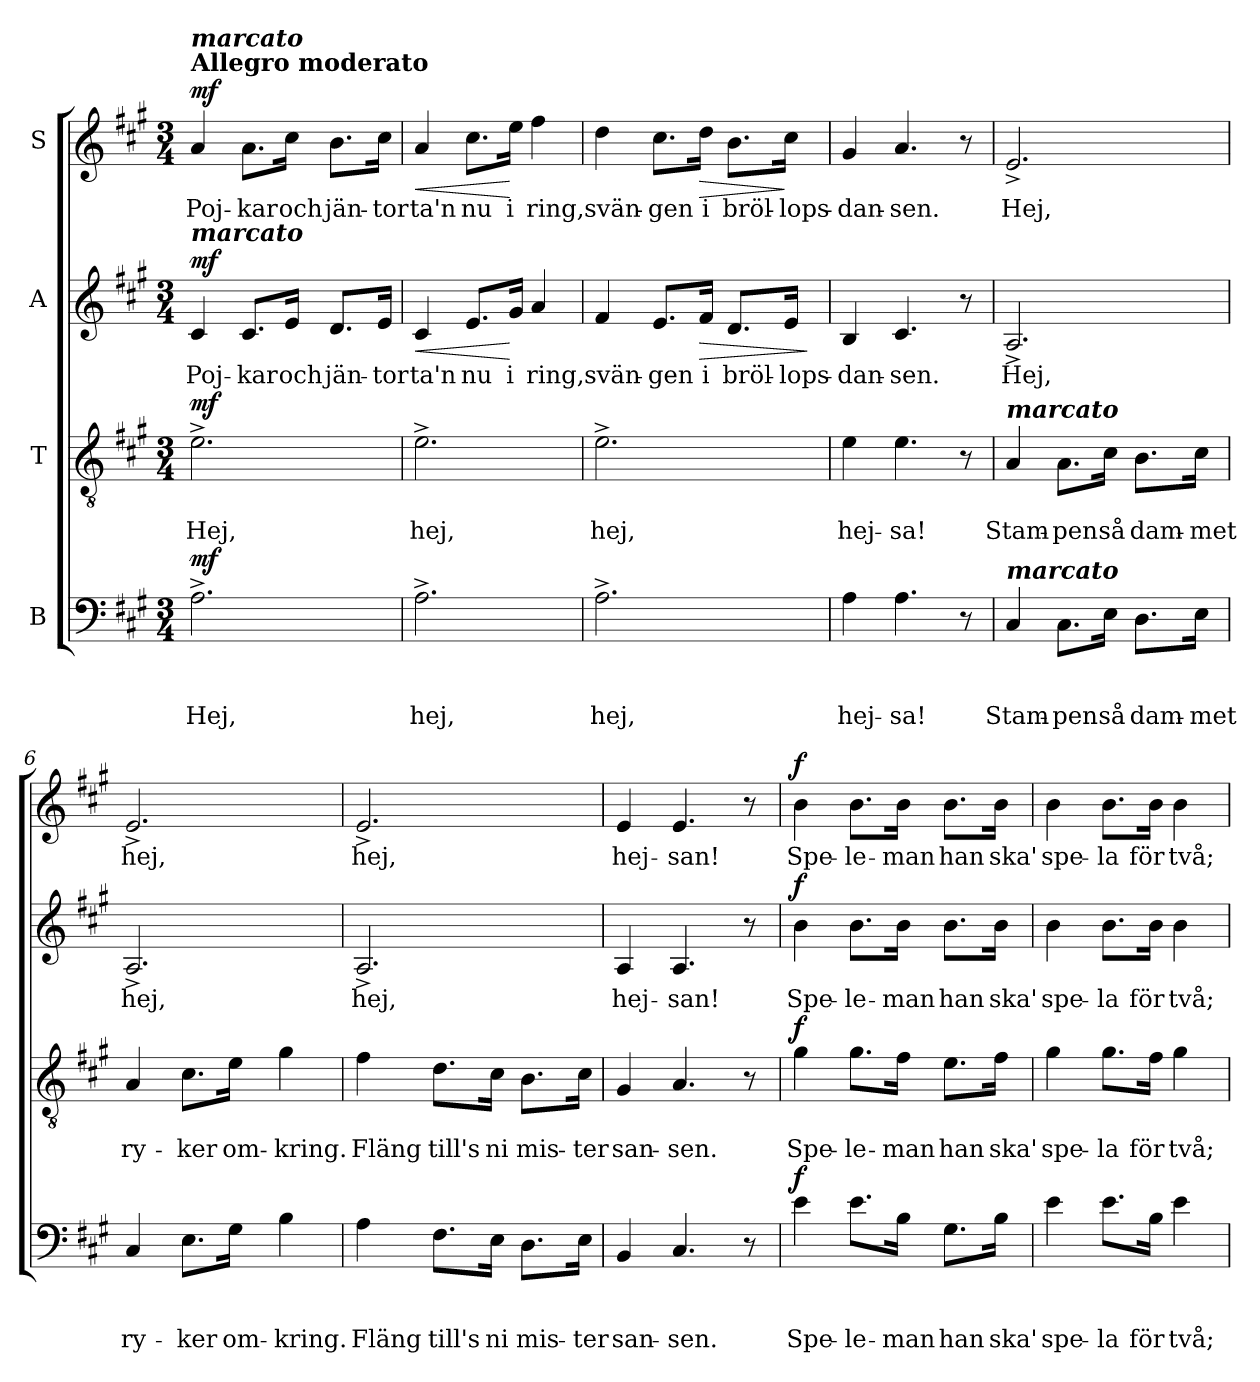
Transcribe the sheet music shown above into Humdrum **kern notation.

**kern	**text	**text	**text	**dynam	**kern	**text	**text	**dynam	**kern	**text	**dynam	**kern	**text	**dynam
*part4	*part4	*part4	*part4	*part4	*part3	*part3	*part3	*part3	*part2	*part2	*part2	*part1	*part1	*part1
*staff4	*staff4	*staff4	*staff4	*staff4	*staff3	*staff3	*staff3	*staff3	*staff2	*staff2	*staff2	*staff1	*staff1	*staff1
*I"B	*	*	*	*	*I"T	*	*	*	*I"A	*	*	*I"S	*	*
*clefF4	*	*	*	*	*clefGv2	*	*	*	*clefG2	*	*	*clefG2	*	*
*k[f#c#g#]	*	*	*	*	*k[f#c#g#]	*	*	*	*k[f#c#g#]	*	*	*k[f#c#g#]	*	*
*A:	*	*	*	*	*A:	*	*	*	*A:	*	*	*A:	*	*
*M3/4	*	*	*	*	*M3/4	*	*	*	*M3/4	*	*	*M3/4	*	*
*MM144	*	*	*	*	*MM144	*	*	*	*MM144	*	*	*MM144	*	*
=1	=1	=1	=1	=1	=1	=1	=1	=1	=1	=1	=1	=1	=1	=1
!	!	!	!	!	!	!	!	!	!	!	!	!LO:TX:a:B:t=Allegro moderato	!	!
!	!	!	!	!	!	!	!	!	!	!	!	!LO:TX:a:Bi:t=marcato	!	!
!	!	!	!	!	!	!	!	!	!LO:TX:a:Bi:t=marcato	!	!	!	!	!
!	!	!	!LO:LY:b	!LO:DY:a	!	!	!LO:LY:b	!LO:DY:a	!	!LO:LY:b	!LO:DY:a	!	!LO:LY:b	!LO:DY:a
2.A^>\	.	.	Hej,	mf	2.e^>\	.	Hej,	mf	4c#/	Poj-	mf	4a/	Poj-	mf
!	!	!	!	!	!	!	!	!	!	!LO:LY:b	!	!	!LO:LY:b	!
.	.	.	.	.	.	.	.	.	8.c#/L	-kar	.	8.a\L	-kar	.
!	!	!	!	!	!	!	!	!	!	!LO:LY:b	!	!	!LO:LY:b	!
.	.	.	.	.	.	.	.	.	16e/Jk	och	.	16cc#\Jk	och	.
!	!	!	!	!	!	!	!	!	!	!LO:LY:b	!	!	!LO:LY:b	!
.	.	.	.	.	.	.	.	.	8.d/L	jän-	.	8.b\L	jän-	.
!	!	!	!	!	!	!	!	!	!	!LO:LY:b	!	!	!LO:LY:b	!
.	.	.	.	.	.	.	.	.	16e/Jk	-tor	.	16cc#\Jk	-tor	.
=2	=2	=2	=2	=2	=2	=2	=2	=2	=2	=2	=2	=2	=2	=2
!	!	!	!LO:LY:b	!	!	!	!LO:LY:b	!	!	!LO:LY:b	!LO:HP:b	!	!LO:LY:b	!LO:HP:b
2.A^>\	.	.	hej,	.	2.e^>\	.	hej,	.	4c#/	ta'n	<	4a/	ta'n	<
!	!	!	!	!	!	!	!	!	!	!LO:LY:b	!	!	!LO:LY:b	!
.	.	.	.	.	.	.	.	.	8.e/L	nu	.	8.cc#\L	nu	.
!	!	!	!	!	!	!	!	!	!	!LO:LY:b	!	!	!LO:LY:b	!
.	.	.	.	.	.	.	.	.	16g#/Jk	i	[	16ee\Jk	i	[
!	!	!	!	!	!	!	!	!	!	!LO:LY:b	!	!	!LO:LY:b	!
.	.	.	.	.	.	.	.	.	4a/	ring,	.	4ff#\	ring,	.
=3	=3	=3	=3	=3	=3	=3	=3	=3	=3	=3	=3	=3	=3	=3
!	!	!	!LO:LY:b	!	!	!	!LO:LY:b	!	!	!LO:LY:b	!	!	!LO:LY:b	!
2.A^>\	.	.	hej,	.	2.e^>\	.	hej,	.	4f#/	svän-	.	4dd\	svän-	.
!	!	!	!	!	!	!	!	!	!	!LO:LY:b	!	!	!LO:LY:b	!
.	.	.	.	.	.	.	.	.	8.e/L	-gen	.	8.cc#\L	-gen	.
!	!	!	!	!	!	!	!	!	!	!LO:LY:b	!LO:HP:b	!	!LO:LY:b	!LO:HP:b
.	.	.	.	.	.	.	.	.	16f#/Jk	i	>	16dd\Jk	i	>
!	!	!	!	!	!	!	!	!	!	!LO:LY:b	!	!	!LO:LY:b	!
.	.	.	.	.	.	.	.	.	8.d/L	bröl-	.	8.b\L	bröl-	.
!	!	!	!	!	!	!	!	!	!	!LO:LY:b	!	!	!LO:LY:b	!
.	.	.	.	.	.	.	.	.	16e/Jk	-lops-	.	16cc#\Jk	-lops-	]
.	.	.	.	.	.	.	.	.	.	.	]	.	.	.
=4	=4	=4	=4	=4	=4	=4	=4	=4	=4	=4	=4	=4	=4	=4
!	!	!	!LO:LY:b	!	!	!	!LO:LY:b	!	!	!LO:LY:b	!	!	!LO:LY:b	!
4A\	.	.	hej-	.	4e\	.	hej-	.	4B/	-dan-	.	4g#/	-dan-	.
!	!	!	!LO:LY:b	!	!	!	!LO:LY:b	!	!	!LO:LY:b	!	!	!LO:LY:b	!
4.A\	.	.	-sa!	.	4.e\	.	-sa!	.	4.c#/	-sen.	.	4.a/	-sen.	.
8r	.	.	.	.	8r	.	.	.	8r	.	.	8r	.	.
=5	=5	=5	=5	=5	=5	=5	=5	=5	=5	=5	=5	=5	=5	=5
!	!	!	!	!	!LO:TX:a:Bi:t=marcato	!	!	!	!	!	!	!	!	!
!LO:TX:a:Bi:t=marcato	!	!	!	!	!	!	!	!	!	!	!	!	!	!
!	!	!	!LO:LY:b	!	!	!	!LO:LY:b	!	!	!LO:LY:b	!	!	!LO:LY:b	!
4C#/	.	.	Stam-	.	4A/	.	Stam-	.	2.A^>/	Hej,	.	2.e^>/	Hej,	.
!	!	!	!LO:LY:b	!	!	!	!LO:LY:b	!	!	!	!	!	!	!
8.C#\L	.	.	-pen	.	8.A\L	.	-pen	.	.	.	.	.	.	.
!	!	!	!LO:LY:b	!	!	!	!LO:LY:b	!	!	!	!	!	!	!
16E\Jk	.	.	så	.	16c#\Jk	.	så	.	.	.	.	.	.	.
!	!	!	!LO:LY:b	!	!	!	!LO:LY:b	!	!	!	!	!	!	!
8.D\L	.	.	dam-	.	8.B\L	.	dam-	.	.	.	.	.	.	.
!	!	!	!LO:LY:b	!	!	!	!LO:LY:b	!	!	!	!	!	!	!
16E\Jk	.	.	-met	.	16c#\Jk	.	-met	.	.	.	.	.	.	.
!!LO:LB:g=z
=6	=6	=6	=6	=6	=6	=6	=6	=6	=6	=6	=6	=6	=6	=6
!	!	!	!LO:LY:b	!	!	!	!LO:LY:b	!	!	!LO:LY:b	!	!	!LO:LY:b	!
4C#/	.	.	ry-	.	4A/	.	ry-	.	2.A^>/	hej,	.	2.e^>/	hej,	.
!	!	!	!LO:LY:b	!	!	!	!LO:LY:b	!	!	!	!	!	!	!
8.E\L	.	.	-ker	.	8.c#\L	.	-ker	.	.	.	.	.	.	.
!	!	!	!LO:LY:b	!	!	!	!LO:LY:b	!	!	!	!	!	!	!
16G#\Jk	.	.	om-	.	16e\Jk	.	om-	.	.	.	.	.	.	.
!	!	!	!LO:LY:b	!	!	!	!LO:LY:b	!	!	!	!	!	!	!
4B\	.	.	-kring.	.	4g#\	.	-kring.	.	.	.	.	.	.	.
=7	=7	=7	=7	=7	=7	=7	=7	=7	=7	=7	=7	=7	=7	=7
!	!	!	!LO:LY:b	!	!	!	!LO:LY:b	!	!	!LO:LY:b	!	!	!LO:LY:b	!
4A\	.	.	Fläng	.	4f#\	.	Fläng	.	2.A^>/	hej,	.	2.e^>/	hej,	.
!	!	!	!LO:LY:b	!	!	!	!LO:LY:b	!	!	!	!	!	!	!
8.F#\L	.	.	till's	.	8.d\L	.	till's	.	.	.	.	.	.	.
!	!	!	!LO:LY:b	!	!	!	!LO:LY:b	!	!	!	!	!	!	!
16E\Jk	.	.	ni	.	16c#\Jk	.	ni	.	.	.	.	.	.	.
!	!	!	!LO:LY:b	!	!	!	!LO:LY:b	!	!	!	!	!	!	!
8.D\L	.	.	mis-	.	8.B\L	.	mis-	.	.	.	.	.	.	.
!	!	!	!LO:LY:b	!	!	!	!LO:LY:b	!	!	!	!	!	!	!
16E\Jk	.	.	-ter	.	16c#\Jk	.	-ter	.	.	.	.	.	.	.
=8	=8	=8	=8	=8	=8	=8	=8	=8	=8	=8	=8	=8	=8	=8
!	!	!	!LO:LY:b	!	!	!	!LO:LY:b	!	!	!LO:LY:b	!	!	!LO:LY:b	!
4BB/	.	.	san-	.	4G#/	.	san-	.	4A/	hej-	.	4e/	hej-	.
!	!	!	!LO:LY:b	!	!	!	!LO:LY:b	!	!	!LO:LY:b	!	!	!LO:LY:b	!
4.C#/	.	.	-sen.	.	4.A/	.	-sen.	.	4.A/	-san!	.	4.e/	-san!	.
8r	.	.	.	.	8r	.	.	.	8r	.	.	8r	.	.
=9	=9	=9	=9	=9	=9	=9	=9	=9	=9	=9	=9	=9	=9	=9
!	!	!	!LO:LY:b	!LO:DY:a	!	!	!LO:LY:b	!LO:DY:a	!	!LO:LY:b	!LO:DY:a	!	!LO:LY:b	!LO:DY:a
4e\	.	.	Spe-	f	4g#\	.	Spe-	f	4b\	Spe-	f	4b\	Spe-	f
!	!	!	!LO:LY:b	!	!	!	!LO:LY:b	!	!	!LO:LY:b	!	!	!LO:LY:b	!
8.e\L	.	.	-le-	.	8.g#\L	.	-le-	.	8.b\L	-le-	.	8.b\L	-le-	.
!	!	!	!LO:LY:b	!	!	!	!LO:LY:b	!	!	!LO:LY:b	!	!	!LO:LY:b	!
16B\Jk	.	.	-man	.	16f#\Jk	.	-man	.	16b\Jk	-man	.	16b\Jk	-man	.
!	!	!	!LO:LY:b	!	!	!	!LO:LY:b	!	!	!LO:LY:b	!	!	!LO:LY:b	!
8.G#\L	.	.	han	.	8.e\L	.	han	.	8.b\L	han	.	8.b\L	han	.
!	!	!	!LO:LY:b	!	!	!	!LO:LY:b	!	!	!LO:LY:b	!	!	!LO:LY:b	!
16B\Jk	.	.	ska'	.	16f#\Jk	.	ska'	.	16b\Jk	ska'	.	16b\Jk	ska'	.
=10	=10	=10	=10	=10	=10	=10	=10	=10	=10	=10	=10	=10	=10	=10
!	!	!	!LO:LY:b	!	!	!	!LO:LY:b	!	!	!LO:LY:b	!	!	!LO:LY:b	!
4e\	.	.	spe-	.	4g#\	.	spe-	.	4b\	spe-	.	4b\	spe-	.
!	!	!	!LO:LY:b	!	!	!	!LO:LY:b	!	!	!LO:LY:b	!	!	!LO:LY:b	!
8.e\L	.	.	-la	.	8.g#\L	.	-la	.	8.b\L	-la	.	8.b\L	-la	.
!	!	!	!LO:LY:b	!	!	!	!LO:LY:b	!	!	!LO:LY:b	!	!	!LO:LY:b	!
16B\Jk	.	.	för	.	16f#\Jk	.	för	.	16b\Jk	för	.	16b\Jk	för	.
!	!	!	!LO:LY:b	!	!	!	!LO:LY:b	!	!	!LO:LY:b	!	!	!LO:LY:b	!
4e\	.	.	två;	.	4g#\	.	två;	.	4b\	två;	.	4b\	två;	.
=	=	=	=	=	=	=	=	=	=	=	=	=	=	=
*-	*-	*-	*-	*-	*-	*-	*-	*-	*-	*-	*-	*-	*-	*-
